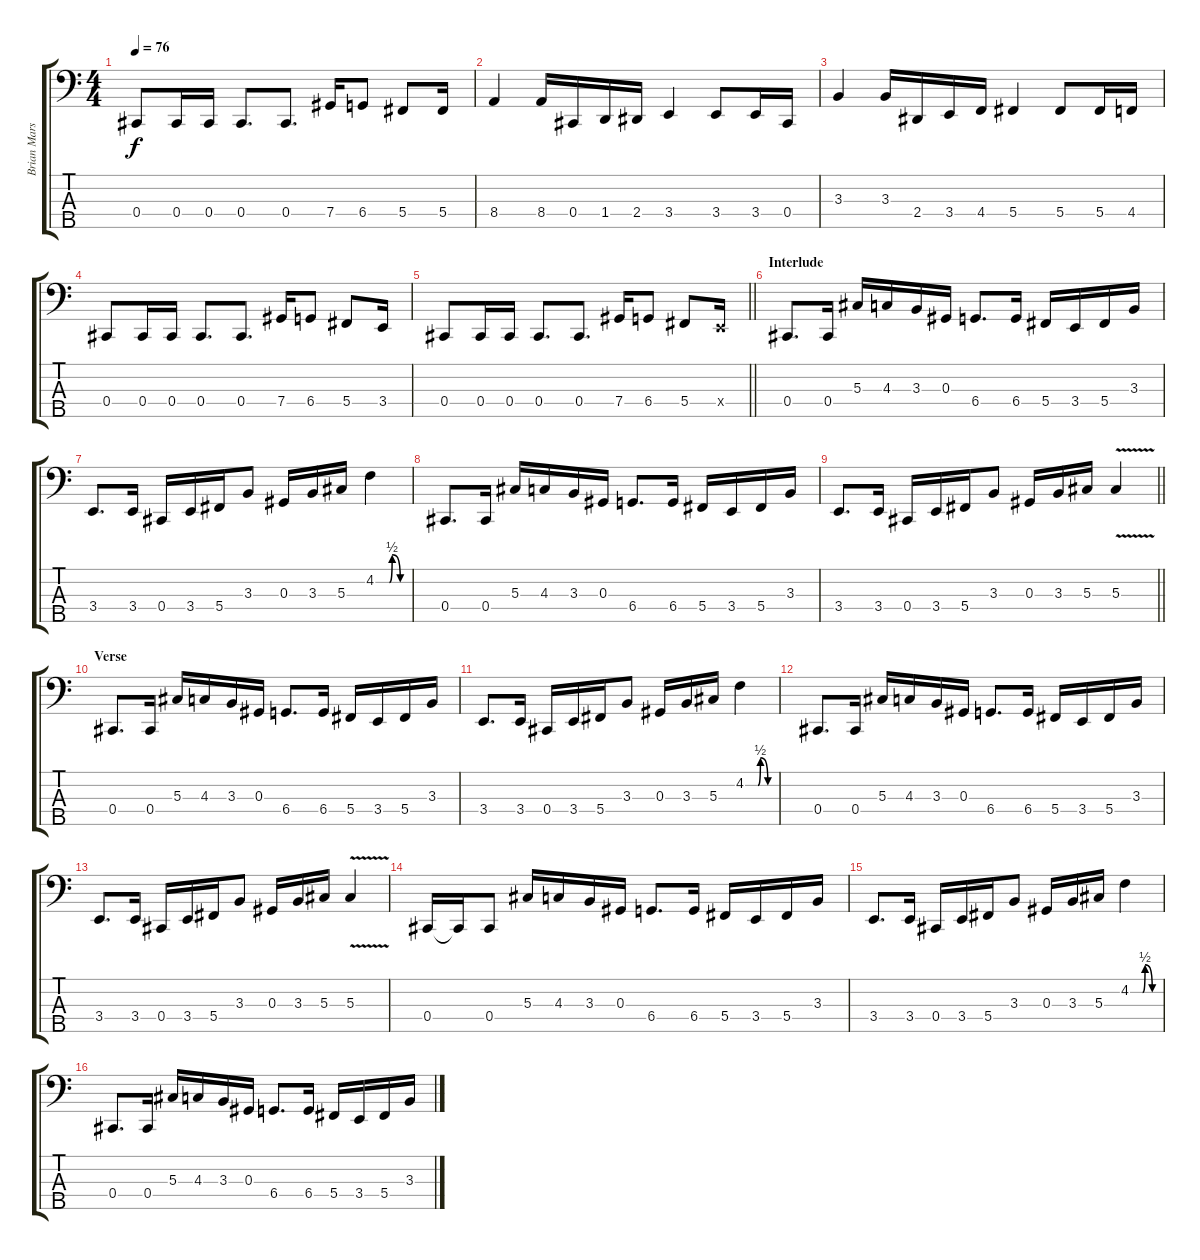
\track ("Brian Marshall" "Brian Mars") {instrument electricbassfinger}
\staff {score tabs}
\tuning (Gb2 Db2 Ab1 Db1 Bb0) {hide}
\ts (4 4)
\tempo 76
\clef f4
\ks c
0.4.8{dy f} 0.4.16 0.4.16 0.4.8{d} 0.4.8{d} 7.4.16 6.4.8 5.4.8 5.4.16 |
8.4.4 8.4.16 0.4.16 1.4.16 2.4.16 3.4.4 3.4.8 3.4.16 0.4.16 |
3.3.4 3.3.16 2.4.16 3.4.16 4.4.16 5.4.4 5.4.8 5.4.16 4.4.16 |
0.4.8 0.4.16 0.4.16 0.4.8{d} 0.4.8{d} 7.4.16 6.4.8 5.4.8 3.4.16 |
\barLineRight lightlight
0.4.8 0.4.16 0.4.16 0.4.8{d} 0.4.8{d} 7.4.16 6.4.8 5.4.8 3.4{x}.16 |
\section ("" "Interlude")
0.4.8{d} 0.4.16 5.3.16 4.3.16 3.3.16 0.3.16 6.4.8{d} 6.4.16 5.4.16 3.4.16 5.4.16 3.3.16 |
3.4.8{d} 3.4.16 0.4.16 3.4.16 5.4.16 3.3.8 0.3.16 3.3.16 5.3.16 4.2{be (custom 0 0 25 0 30 2 45 0 60 0)}.4 |
0.4.8{d} 0.4.16 5.3.16 4.3.16 3.3.16 0.3.16 6.4.8{d} 6.4.16 5.4.16 3.4.16 5.4.16 3.3.16 |
\barLineRight lightlight
3.4.8{d} 3.4.16 0.4.16 3.4.16 5.4.16 3.3.8 0.3.16 3.3.16 5.3.16 5.3{v}.4 |
\section ("" "Verse")
0.4.8{d} 0.4.16 5.3.16 4.3.16 3.3.16 0.3.16 6.4.8{d} 6.4.16 5.4.16 3.4.16 5.4.16 3.3.16 |
3.4.8{d} 3.4.16 0.4.16 3.4.16 5.4.16 3.3.8 0.3.16 3.3.16 5.3.16 4.2{be (custom 0 0 25 0 30 2 45 0 60 0)}.4 |
0.4.8{d} 0.4.16 5.3.16 4.3.16 3.3.16 0.3.16 6.4.8{d} 6.4.16 5.4.16 3.4.16 5.4.16 3.3.16 |
3.4.8{d} 3.4.16 0.4.16 3.4.16 5.4.16 3.3.8 0.3.16 3.3.16 5.3.16 5.3{v}.4 |
0.4.16 0.4{t}.16 0.4.8 5.3.16 4.3.16 3.3.16 0.3.16 6.4.8{d} 6.4.16 5.4.16 3.4.16 5.4.16 3.3.16 |
3.4.8{d} 3.4.16 0.4.16 3.4.16 5.4.16 3.3.8 0.3.16 3.3.16 5.3.16 4.2{be (custom 0 0 25 0 30 2 45 0 60 0)}.4 |
0.4.8{d} 0.4.16 5.3.16 4.3.16 3.3.16 0.3.16 6.4.8{d} 6.4.16 5.4.16 3.4.16 5.4.16 3.3.16
